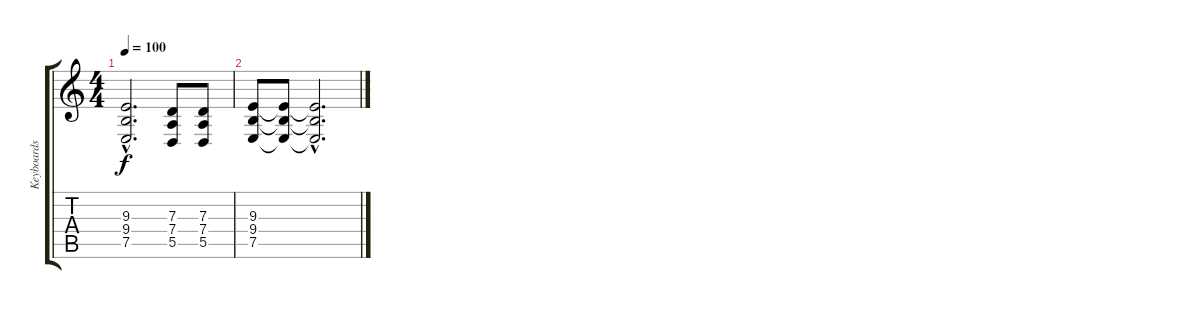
\track ("Keyboards" "Keyboards") {instrument choiraahs}
\staff {score tabs}
\tuning (E4 B3 G3 D3 A2 E2) {hide}
\ts (4 4)
\tempo 100
\clef g2
\ks c
(9.3{hac} 9.4{hac} 7.5{hac}).2{d dy f} (7.3 7.4 5.5).8 (7.3 7.4 5.5).8 |
(9.3 9.4 7.5).8 (9.3{t} 9.4{t} 7.5{t}).8 (9.3{hac t} 9.4{hac t} 7.5{hac t}).2{d}
